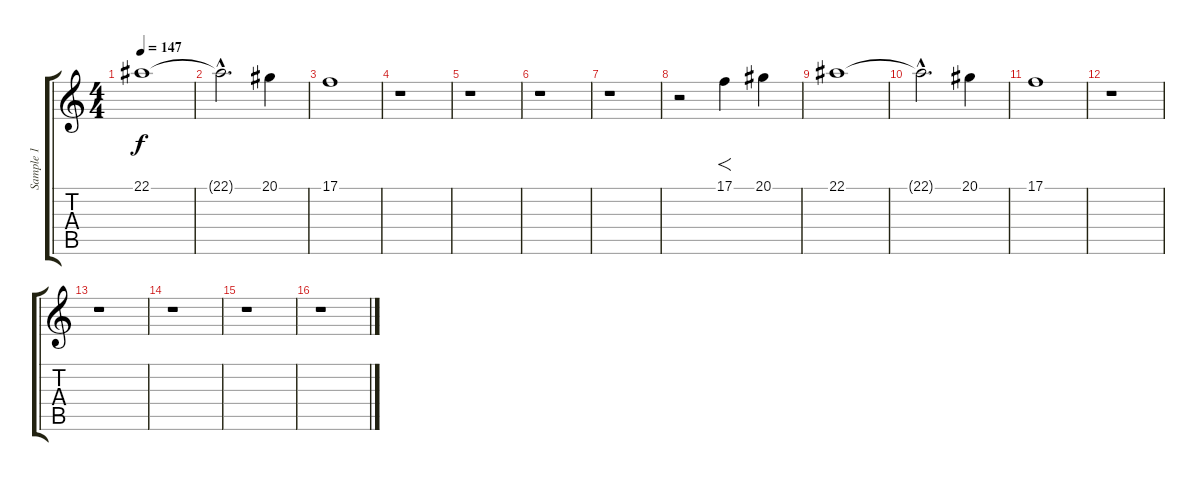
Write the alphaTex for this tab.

\track ("Sample 1" "Sample 1") {instrument flute}
\staff {score tabs}
\tuning (C4 G3 Eb3 Bb2 F2 C2) {hide}
\ts (4 4)
\tempo 147
\clef g2
\ks c
22.1.1{dy f} |
22.1{hac t}.2{d} 20.1.4 |
17.1.1 |
r.1 |
r.1 |
r.1 |
r.1 |
r.2 17.1.4{f} 20.1.4 |
22.1.1 |
22.1{hac t}.2{d} 20.1.4 |
17.1.1 |
r.1 |
r.1 |
r.1 |
r.1 |
r.1
